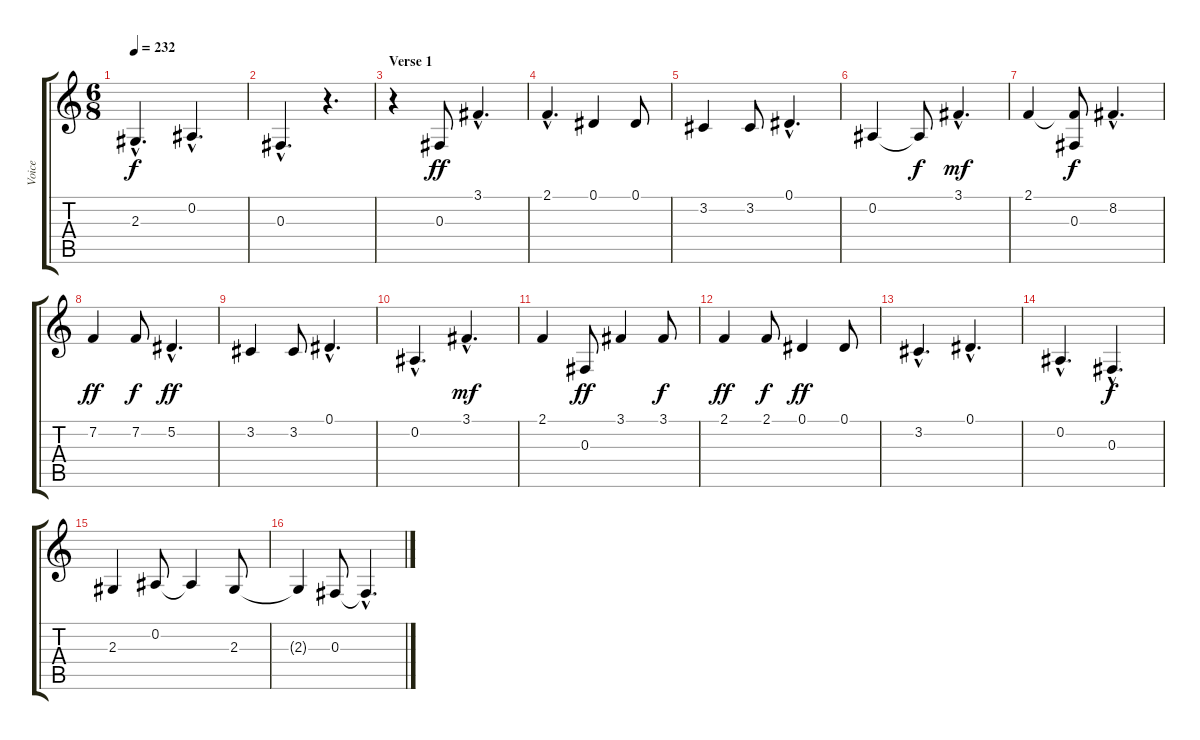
\track ("Voice" "Voice") {instrument tenorsax}
\staff {score tabs}
\tuning (Eb4 Bb3 Gb3 Db3 Ab2 Eb2) {hide}
\ts (6 8)
\tempo 232
\clef g2
\ks c
2.3{hac}.4{d dy f} 0.2{hac}.4{d} |
0.3{hac}.4{d} r.4{d} |
\section ("" "Verse 1")
r.4{volume 16} 0.3.8{dy ff} 3.1{hac}.4{d} |
2.1{hac}.4{d} 0.1.4 0.1.8 |
3.2.4 3.2.8 0.1{hac}.4{d} |
0.2.4 0.2{t}.8{dy f} 3.1{hac}.4{d dy mf} |
2.1.4 (2.1{t} 0.3).8{dy f} 8.2{hac}.4{d} |
7.2.4{dy ff} 7.2.8{dy f} 5.2{hac}.4{d dy ff} |
3.2.4 3.2.8 0.1{hac}.4{d} |
0.2{hac}.4{d} 3.1{hac}.4{d dy mf} |
2.1.4{volume 16} 0.3.8{dy ff} 3.1.4 3.1.8{dy f} |
2.1.4{dy ff} 2.1.8{dy f} 0.1.4{dy ff} 0.1.8 |
3.2{hac}.4{d} 0.1{hac}.4{d} |
0.2{hac}.4{d} 0.3{hac}.4{d dy f} |
2.3.4 0.2.8 0.2{t}.4 2.3.8 |
2.3{t}.4 0.3.8 0.3{hac t}.4{d}
